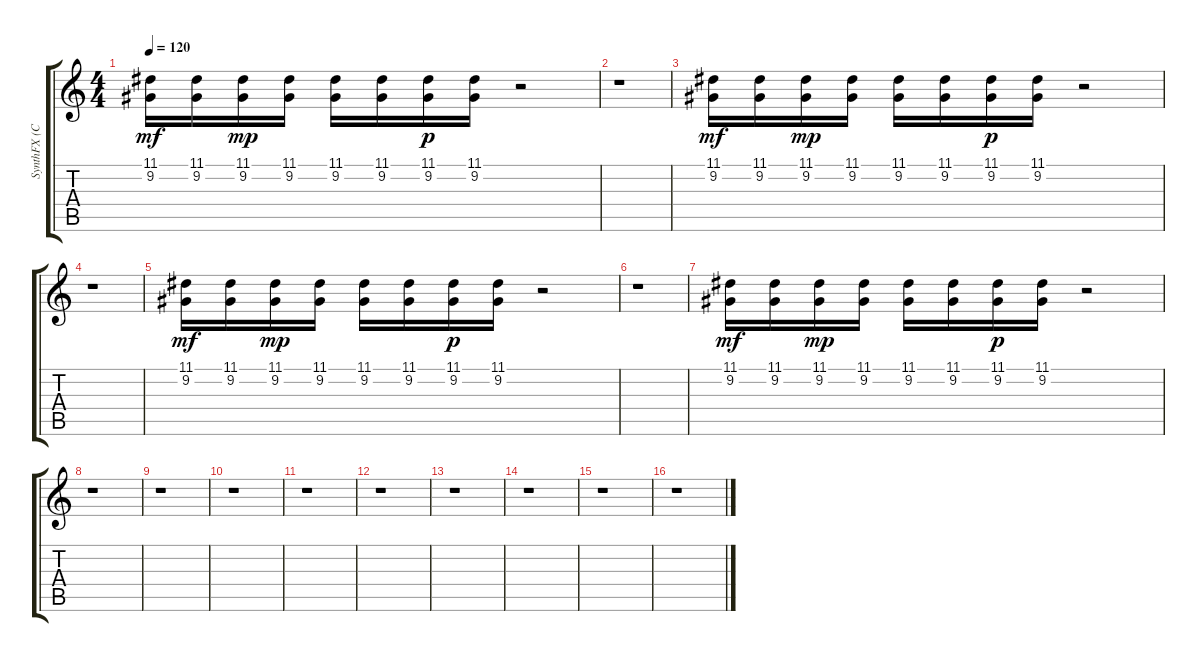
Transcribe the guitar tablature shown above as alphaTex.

\track ("SynthFX (Crystal)" "SynthFX (C") {instrument fx3crystal}
\staff {score tabs}
\tuning (E4 B3 G3 D3 A2 E2) {hide}
\ts (4 4)
\tempo 120
\clef g2
\ks c
(11.1 9.2).16{dy mf} (11.1 9.2).16 (11.1 9.2).16{dy mp} (11.1 9.2).16 (11.1 9.2).16 (11.1 9.2).16 (11.1 9.2).16{dy p} (11.1 9.2).16 r.2 |
r.1 |
(11.1 9.2).16{dy mf} (11.1 9.2).16 (11.1 9.2).16{dy mp} (11.1 9.2).16 (11.1 9.2).16 (11.1 9.2).16 (11.1 9.2).16{dy p} (11.1 9.2).16 r.2 |
r.1 |
(11.1 9.2).16{dy mf} (11.1 9.2).16 (11.1 9.2).16{dy mp} (11.1 9.2).16 (11.1 9.2).16 (11.1 9.2).16 (11.1 9.2).16{dy p} (11.1 9.2).16 r.2 |
r.1 |
(11.1 9.2).16{dy mf} (11.1 9.2).16 (11.1 9.2).16{dy mp} (11.1 9.2).16 (11.1 9.2).16 (11.1 9.2).16 (11.1 9.2).16{dy p} (11.1 9.2).16 r.2 |
r.1 |
r.1 |
r.1 |
r.1 |
r.1 |
r.1 |
r.1 |
r.1 |
r.1
